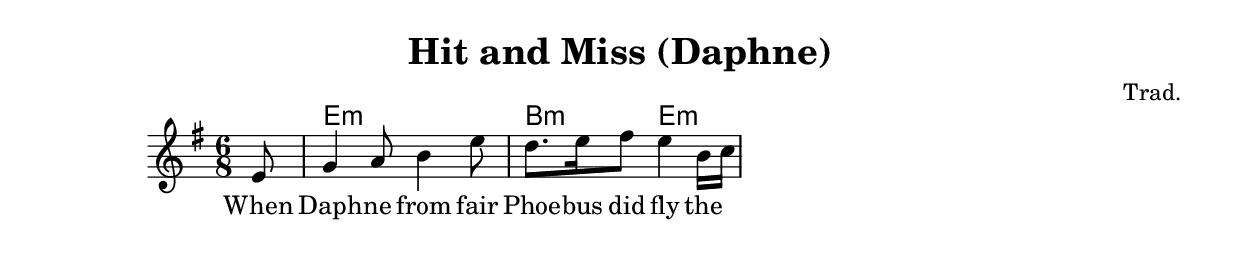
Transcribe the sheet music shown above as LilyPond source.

\version "2.18.2"
\header {
  title = "Hit and Miss (Daphne)"
  composer = "Trad."
}

theMelody = \relative c {
  \clef treble
  \key e \minor
  \time 6/8

  \partial 8 e'8
    g4 a8 b4 e8
	d8. e16 fis8 
	e4 b16 c
}

theLyrics = \lyricmode {
  When Daph -- ne from fair 
  Phoe -- bus did fly the --
}

theChords = \chordmode {
  % Replace the N.C. that would appear over
  % the pickup note
  \set noChordSymbol = ""
  \partial 8 r8 
  e2.:min
  b4.:min
  e4.:min
 }

\score {
  <<
    \new ChordNames {
      \set chordChanges = ##t
      \theChords
    }
    \new Voice = "one" { \autoBeamOn \theMelody }
    \new Lyrics \lyricsto "one" \theLyrics
  >>
  \layout { }
  \midi { }
}
